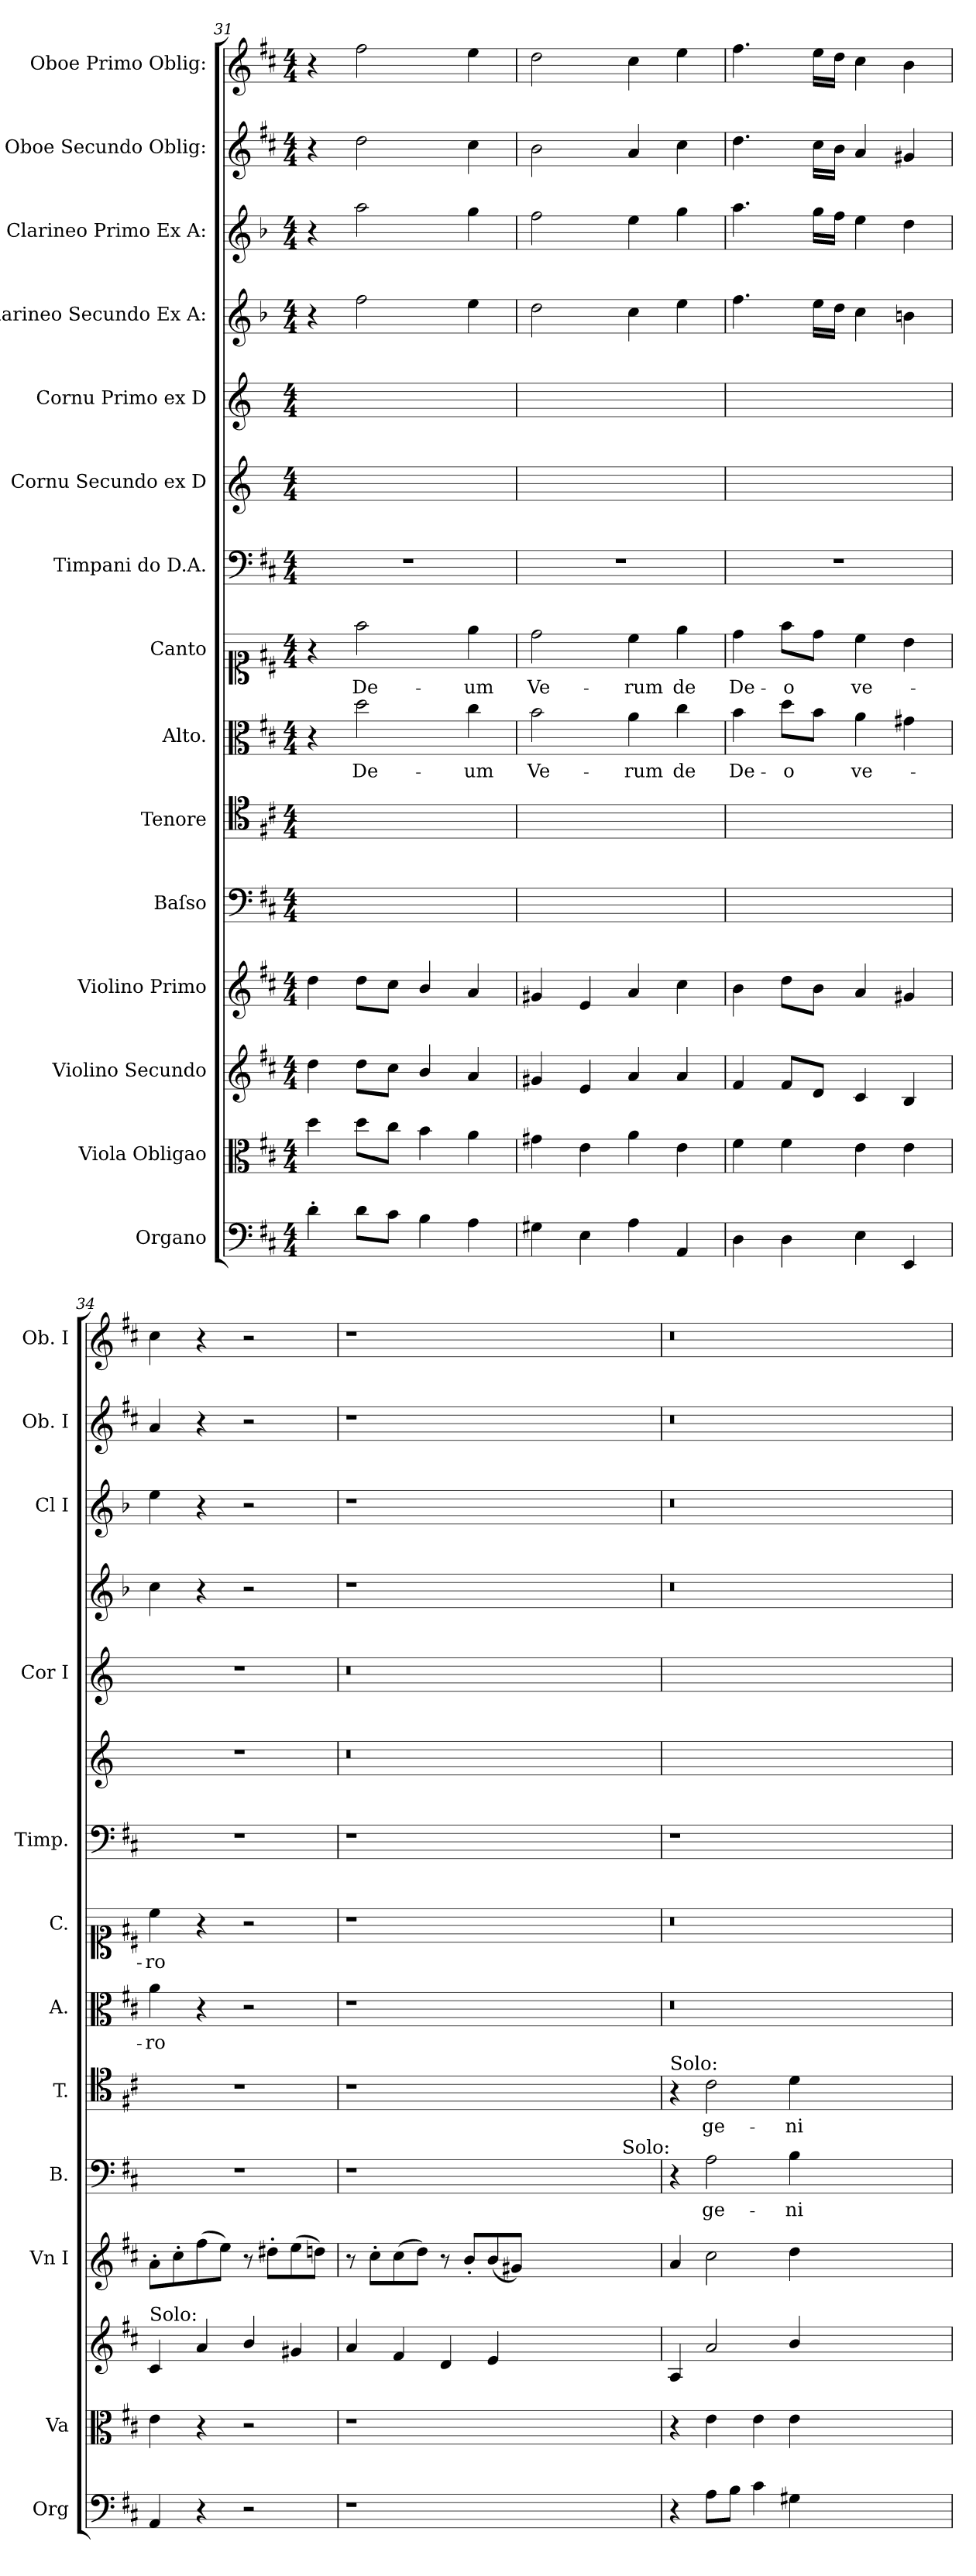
**kern	**kern	**kern	**kern	**kern	**text	**kern	**text	**kern	**text	**kern	**text	**kern	**kern	**kern	**kern	**kern	**kern	**kern
*part15	*part14	*part13	*part12	*part11	*part11	*part10	*part10	*part9	*part9	*part8	*part8	*part7	*part6	*part5	*part4	*part3	*part2	*part1
*staff15	*staff14	*staff13	*staff12	*staff11	*staff11	*staff10	*staff10	*staff9	*staff9	*staff8	*staff8	*staff7	*staff6	*staff5	*staff4	*staff3	*staff2	*staff1
*I"Organo	*I"Viola Obligao	*I"Violino Secundo	*I"Violino Primo	*I"Baſso	*	*I"Tenore	*	*I"Alto.	*	*I"Canto	*	*I"Timpani do D.A.	*I"Cornu Secundo ex D	*I"Cornu Primo ex D	*I"Clarineo Secundo Ex A:	*I"Clarineo Primo Ex A:	*I"Oboe Secundo Oblig:	*I"Oboe Primo Oblig:
*I'Org	*I'Va	*	*I'Vn I	*I'B.	*	*I'T.	*	*I'A.	*	*I'C.	*	*I'Timp.	*	*I'Cor I	*	*I'Cl I	*I'Ob. I	*I'Ob. I
*clefF4	*clefC3	*clefG2	*clefG2	*clefF4	*	*clefC4	*	*clefC3	*	*clefC1	*	*clefF4	*clefG2	*clefG2	*clefG2	*clefG2	*clefG2	*clefG2
*	*	*	*	*	*	*	*	*	*	*	*	*	*ITrd6c10	*ITrd6c10	*ITrd2c3	*ITrd2c3	*	*
*k[f#c#]	*k[f#c#]	*k[f#c#]	*k[f#c#]	*k[f#c#]	*	*k[f#c#]	*	*k[f#c#]	*	*k[f#c#]	*	*k[f#c#]	*k[f#c#]	*k[f#c#]	*k[f#c#]	*k[f#c#]	*k[f#c#]	*k[f#c#]
*D:	*D:	*D:	*D:	*D:	*	*D:	*	*D:	*	*D:	*	*D:	*D:	*D:	*D:	*D:	*D:	*D:
*M4/4	*M4/4	*M4/4	*M4/4	*M4/4	*	*M4/4	*	*M4/4	*	*M4/4	*	*M4/4	*M4/4	*M4/4	*M4/4	*M4/4	*M4/4	*M4/4
=31	=31	=31	=31	=31	=31	=31	=31	=31	=31	=31	=31	=31	=31	=31	=31	=31	=31	=31
4d'\	4dd\	4dd\	4dd\	1ryy	.	1ryy	.	4r	.	4r	.	1r	1ryy	1ryy	4r	4r	4r	4r
8d\L	8dd\L	8dd\L	8dd\L	.	.	.	.	2dd\	De-	2ff#\	De-	.	.	.	2dd\	2ff#\	2dd\	2ff#\
8c#\J	8cc#\J	8cc#\J	8cc#\J	.	.	.	.	.	.	.	.	.	.	.	.	.	.	.
4B\	4b\	4b/	4b/	.	.	.	.	.	.	.	.	.	.	.	.	.	.	.
4A\	4a\	4a/	4a/	.	.	.	.	4cc#\	-um	4ee\	-um	.	.	.	4cc#\	4ee\	4cc#\	4ee\
=32	=32	=32	=32	=32	=32	=32	=32	=32	=32	=32	=32	=32	=32	=32	=32	=32	=32	=32
4G#X\	4g#X\	4g#X/	4g#X/	1ryy	.	1ryy	.	2b\	Ve-	2dd\	Ve-	1r	1ryy	1ryy	2b\	2dd\	2b\	2dd\
4E\	4e\	4e/	4e/	.	.	.	.	.	.	.	.	.	.	.	.	.	.	.
4A\	4a\	4a/	4a/	.	.	.	.	4a\	-rum	4cc#\	-rum	.	.	.	4a\	4cc#\	4a/	4cc#\
4AA/	4e\	4a/	4cc#\	.	.	.	.	4cc#\	de	4ee\	de	.	.	.	4cc#\	4ee\	4cc#\	4ee\
=33	=33	=33	=33	=33	=33	=33	=33	=33	=33	=33	=33	=33	=33	=33	=33	=33	=33	=33
4D\	4f#\	4f#/	4b\	1ryy	.	1ryy	.	4b\	De-	4dd\	De-	1r	1ryy	1ryy	4.dd\	4.ff#\	4.dd\	4.ff#\
4D\	4f#\	8f#/L	8dd\L	.	.	.	.	8dd\L	-o	8ff#\L	-o	.	.	.	.	.	.	.
.	.	8d/J	8b\J	.	.	.	.	8b\J	.	8dd\J	.	.	.	.	16cc#\LL	16ee\LL	16cc#\LL	16ee\LL
.	.	.	.	.	.	.	.	.	.	.	.	.	.	.	16b\JJ	16dd\JJ	16b\JJ	16dd\JJ
4E\	4e\	4c#/	4a/	.	.	.	.	4a\	ve-	4cc#\	ve-	.	.	.	4a\	4cc#\	4a/	4cc#\
4EE/	4e\	4B/	4g#X/	.	.	.	.	4g#X\	.	4b\	.	.	.	.	4g#X\	4b\	4g#X/	4b\
=34	=34	=34	=34	=34	=34	=34	=34	=34	=34	=34	=34	=34	=34	=34	=34	=34	=34	=34
!	!	!LO:TX:a:t=Solo&colon;	!	!	!	!	!	!	!	!	!	!	!	!	!	!	!	!
4AA/	4e\	4c#/	8a'\L	1r	.	1r	.	4a\	-ro	4cc#\	-ro	1r	1r	1r	4a\	4cc#\	4a/	4cc#\
.	.	.	8cc#'\	.	.	.	.	.	.	.	.	.	.	.	.	.	.	.
4r	4r	4a/	(8ff#\	.	.	.	.	4r	.	4r	.	.	.	.	4r	4r	4r	4r
.	.	.	8ee\J)	.	.	.	.	.	.	.	.	.	.	.	.	.	.	.
2r	2r	4b/	8r	.	.	.	.	2r	.	2r	.	.	.	.	2r	2r	2r	2r
.	.	.	8dd#X'\L	.	.	.	.	.	.	.	.	.	.	.	.	.	.	.
.	.	4g#X/	(8ee\	.	.	.	.	.	.	.	.	.	.	.	.	.	.	.
.	.	.	8ddn\J)	.	.	.	.	.	.	.	.	.	.	.	.	.	.	.
=35	=35	=35	=35	=35	=35	=35	=35	=35	=35	=35	=35	=35	=35	=35	=35	=35	=35	=35
1r	1r	4a/	8r	1r	.	1r	.	1r	.	1r	.	1r	0.r	0.r	1r	1r	1r	1r
.	.	.	8cc#'\L	.	.	.	.	.	.	.	.	.	.	.	.	.	.	.
.	.	4f#/	(8cc#\	.	.	.	.	.	.	.	.	.	.	.	.	.	.	.
.	.	.	8dd\J)	.	.	.	.	.	.	.	.	.	.	.	.	.	.	.
.	.	4d/	8r	.	.	.	.	.	.	.	.	.	.	.	.	.	.	.
.	.	.	8b'/L	.	.	.	.	.	.	.	.	.	.	.	.	.	.	.
.	.	4e/	(8b/	.	.	.	.	.	.	.	.	.	.	.	.	.	.	.
.	.	.	8g#X/J)	.	.	.	.	.	.	.	.	.	.	.	.	.	.	.
0ryy	0ryy	0ryy	0ryy	0ryy	.	0ryy	.	0ryy	.	0ryy	.	0ryy	.	.	0ryy	0ryy	0ryy	0ryy
=36	=36	=36	=36	=36	=36	=36	=36	=36	=36	=36	=36	=36	=36	=36	=36	=36	=36	=36
!	!	!	!	!	!	!LO:TX:a:t=Solo&colon;	!	!	!	!	!	!	!	!	!	!	!	!
!	!	!	!	!LO:TX:a:rj:t=Solo&colon;	!	!	!	!	!	!	!	!	!	!	!	!	!	!
4r	4r	4A/	4a/	4r	.	4r	.	0.r	.	0.r	.	1r	0.ryy	0.ryy	0.r	0.r	0.r	0.r
8A\L	4e\	2a/	2cc#\	2A\	ge-	2c#\	ge-	.	.	.	.	.	.	.	.	.	.	.
8B\J	.	.	.	.	.	.	.	.	.	.	.	.	.	.	.	.	.	.
4c#\	4e\	.	.	.	.	.	.	.	.	.	.	.	.	.	.	.	.	.
4G#X\	4e\	4b/	4dd\	4B\	-ni-	4d\	-ni-	.	.	.	.	.	.	.	.	.	.	.
0ryy	0ryy	0ryy	0ryy	0ryy	.	0ryy	.	.	.	.	.	0ryy	.	.	.	.	.	.
=	=	=	=	=	=	=	=	=	=	=	=	=	=	=	=	=	=	=
*-	*-	*-	*-	*-	*-	*-	*-	*-	*-	*-	*-	*-	*-	*-	*-	*-	*-	*-
